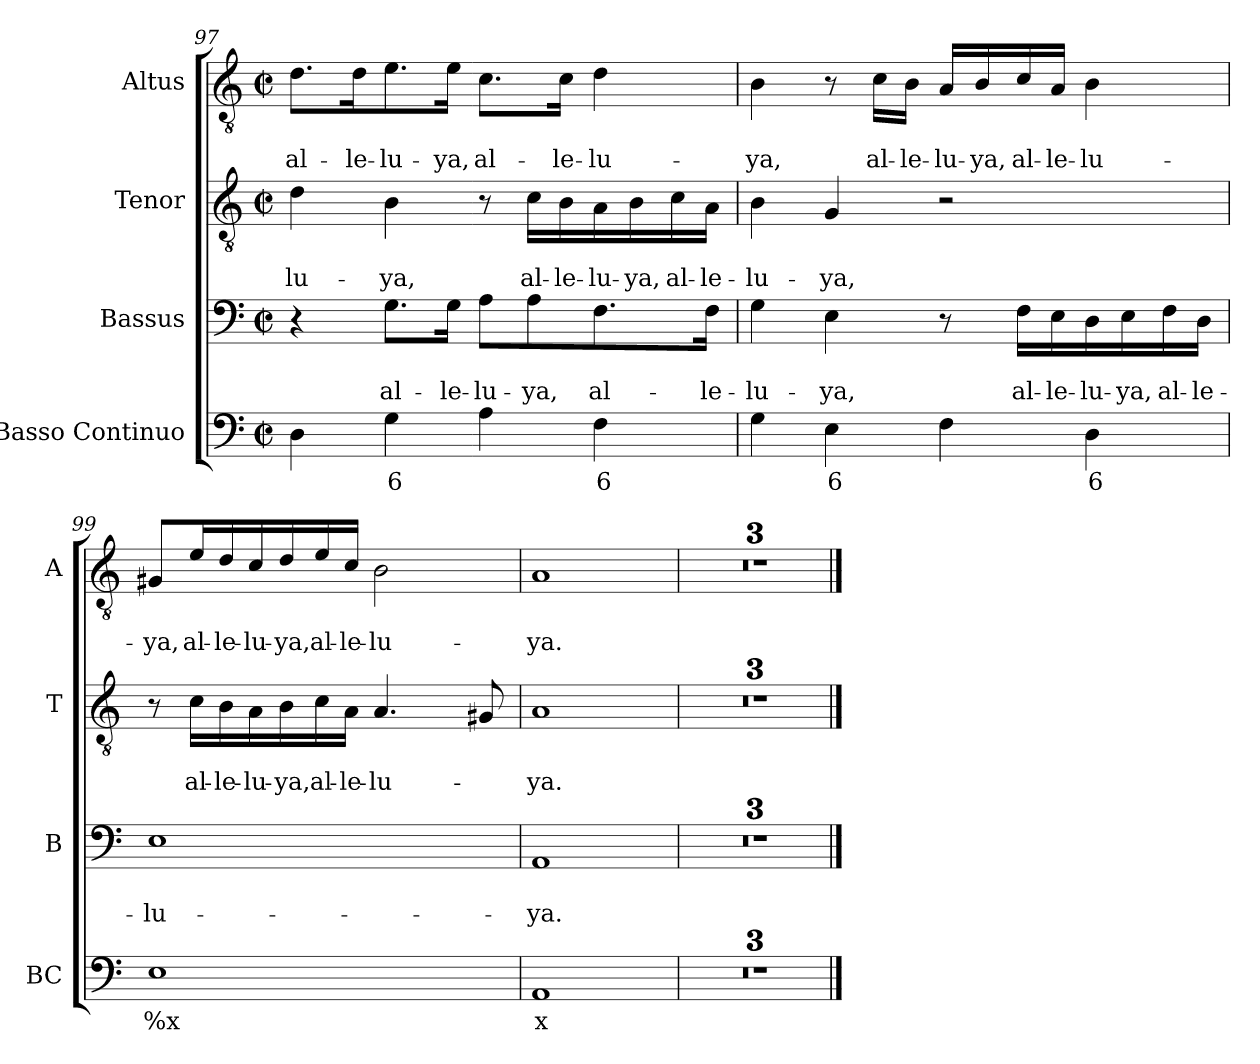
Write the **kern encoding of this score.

**kern	**text	**kern	**text	**text	**kern	**text	**text	**kern	**text	**text
*part4	*part4	*part3	*part3	*part3	*part2	*part2	*part2	*part1	*part1	*part1
*staff4	*staff4	*staff3	*staff3	*staff3	*staff2	*staff2	*staff2	*staff1	*staff1	*staff1
*I"Basso Continuo	*	*I"Bassus	*	*	*I"Tenor	*	*	*I"Altus	*	*
*I'BC	*	*I'B	*	*	*I'T	*	*	*I'A	*	*
*clefF4	*	*clefF4	*	*	*clefGv2	*	*	*clefGv2	*	*
*k[]	*	*k[]	*	*	*k[]	*	*	*k[]	*	*
*C:	*	*C:	*	*	*C:	*	*	*C:	*	*
*M2/2	*	*M2/2	*	*	*M2/2	*	*	*M2/2	*	*
*met(c|)	*	*met(c|)	*	*	*met(c|)	*	*	*met(c|)	*	*
=97	=97	=97	=97	=97	=97	=97	=97	=97	=97	=97
!	!	!	!	!	!	!	!LO:LY:b	!	!	!LO:LY:b
4D\	.	4r	.	.	4d\	.	-lu-	8.d\L	.	al-
!	!	!	!	!	!	!	!	!	!	!LO:LY:b
.	.	.	.	.	.	.	.	16d\K	.	-le-
!	!LO:LY:b	!	!	!LO:LY:b	!	!	!LO:LY:b	!	!	!LO:LY:b
4G\	6	8.G\L	.	al-	4B\	.	-ya,	8.e\	.	-lu-
!	!	!	!	!LO:LY:b	!	!	!	!	!	!LO:LY:b
.	.	16G\Jk	.	-le-	.	.	.	16e\Jk	.	-ya,
!	!	!	!	!LO:LY:b	!	!	!	!	!	!LO:LY:b
4A\	.	8A\L	.	-lu-	8r	.	.	8.c\L	.	al-
!	!	!	!	!LO:LY:b	!	!	!LO:LY:b	!	!	!
.	.	8A\	.	-ya,	16c\LL	.	al-	.	.	.
!	!	!	!	!	!	!	!LO:LY:b	!	!	!LO:LY:b
.	.	.	.	.	16B\	.	-le-	16c\Jk	.	-le-
!	!LO:LY:b	!	!	!LO:LY:b	!	!	!LO:LY:b	!	!	!LO:LY:b
4F\	6	8.F\	.	al-	16A\	.	-lu-	4d\	.	-lu-
!	!	!	!	!	!	!	!LO:LY:b	!	!	!
.	.	.	.	.	16B\	.	-ya,	.	.	.
!	!	!	!	!	!	!	!LO:LY:b	!	!	!
.	.	.	.	.	16c\	.	al-	.	.	.
!	!	!	!	!LO:LY:b	!	!	!LO:LY:b	!	!	!
.	.	16F\Jk	.	-le-	16A\JJ	.	-le-	.	.	.
!!LO:PB:g=z
=98	=98	=98	=98	=98	=98	=98	=98	=98	=98	=98
!	!	!	!	!LO:LY:b	!	!	!LO:LY:b	!	!	!LO:LY:b
4G\	.	4G\	.	-lu-	4B\	.	-lu-	4B\	.	-ya,
!	!LO:LY:b	!	!	!LO:LY:b	!	!	!LO:LY:b	!	!	!
4E\	6	4E\	.	-ya,	4G/	.	-ya,	8r	.	.
!	!	!	!	!	!	!	!	!	!	!LO:LY:b
.	.	.	.	.	.	.	.	16c\LL	.	al-
!	!	!	!	!	!	!	!	!	!	!LO:LY:b
.	.	.	.	.	.	.	.	16B\JJ	.	-le-
!	!	!	!	!	!	!	!	!	!	!LO:LY:b
4F\	.	8r	.	.	2r	.	.	16A/LL	.	-lu-
!	!	!	!	!	!	!	!	!	!	!LO:LY:b
.	.	.	.	.	.	.	.	16B/	.	-ya,
!	!	!	!	!LO:LY:b	!	!	!	!	!	!LO:LY:b
.	.	16F\LL	.	al-	.	.	.	16c/	.	al-
!	!	!	!	!LO:LY:b	!	!	!	!	!	!LO:LY:b
.	.	16E\	.	-le-	.	.	.	16A/JJ	.	-le-
!	!LO:LY:b	!	!	!LO:LY:b	!	!	!	!	!	!LO:LY:b
4D\	6	16D\	.	-lu-	.	.	.	4B\	.	-lu-
!	!	!	!	!LO:LY:b	!	!	!	!	!	!
.	.	16E\	.	-ya,	.	.	.	.	.	.
!	!	!	!	!LO:LY:b	!	!	!	!	!	!
.	.	16F\	.	al-	.	.	.	.	.	.
!	!	!	!	!LO:LY:b	!	!	!	!	!	!
.	.	16D\JJ	.	-le-	.	.	.	.	.	.
=99	=99	=99	=99	=99	=99	=99	=99	=99	=99	=99
*^	*	*	*	*	*	*	*	*	*	*
!	!	!LO:LY:b	!	!	!LO:LY:b	!	!	!	!	!	!LO:LY:b
1E	8ryy	%x	1E	.	-lu-	8r	.	.	8G#X/L	.	-ya,
!	!	!LO:LY:b	!	!	!	!	!	!LO:LY:b	!	!	!LO:LY:b
.	8ryy	^4	.	.	.	16c\LL	.	al-	16e/L	.	al-
!	!	!	!	!	!	!	!	!LO:LY:b	!	!	!LO:LY:b
.	.	.	.	.	.	16B\	.	-le-	16d/	.	-le-
!	!	!	!	!	!	!	!	!LO:LY:b	!	!	!LO:LY:b
.	4ryy	.	.	.	.	16A\	.	-lu-	16c/	.	-lu-
!	!	!	!	!	!	!	!	!LO:LY:b	!	!	!LO:LY:b
.	.	.	.	.	.	16B\	.	-ya,	16d/	.	-ya,
!	!	!	!	!	!	!	!	!LO:LY:b	!	!	!LO:LY:b
.	.	.	.	.	.	16c\	.	al-	16e/	.	al-
!	!	!	!	!	!	!	!	!LO:LY:b	!	!	!LO:LY:b
.	.	.	.	.	.	16A\JJ	.	-le-	16c/JJ	.	-le-
!	!	!LO:LY:b	!	!	!	!	!	!LO:LY:b	!	!	!LO:LY:b
.	4ryy	%	.	.	.	4.A/	.	-lu-	2B\	.	-lu-
.	8ryy	.	.	.	.	.	.	.	.	.	.
!	!	!LO:LY:b	!	!	!	!	!	!	!	!	!
.	8ryy	x	.	.	.	8G#X/	.	.	.	.	.
=100	=100	=100	=100	=100	=100	=100	=100	=100	=100	=100	=100
!	!	!LO:LY:b	!	!	!LO:LY:b	!	!	!LO:LY:b	!	!	!LO:LY:b
*v	*v	*	*	*	*	*	*	*	*	*	*
1AA	x	1AA	.	-ya.	1A	.	-ya.	1A	.	-ya.
=101	=101	=101	=101	=101	=101	=101	=101	=101	=101	=101
1r	.	1r	.	.	1r	.	.	1r	.	.
!!LO:LB:g=z
=102	=102	=102	=102	=102	=102	=102	=102	=102	=102	=102
1r	.	1r	.	.	1r	.	.	1r	.	.
=103	=103	=103	=103	=103	=103	=103	=103	=103	=103	=103
1r	.	1r	.	.	1r	.	.	1r	.	.
==	==	==	==	==	==	==	==	==	==	==
*-	*-	*-	*-	*-	*-	*-	*-	*-	*-	*-
